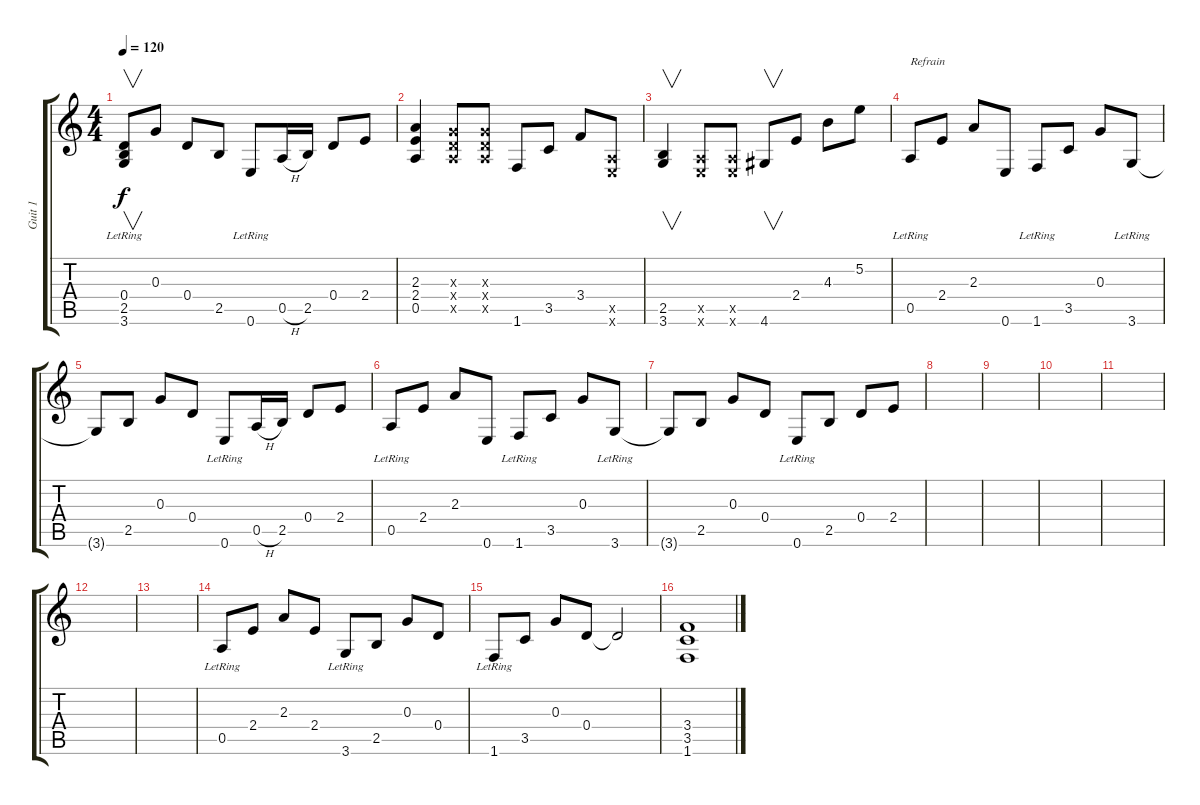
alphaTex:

\track ("Guit 1" "Guit 1") {instrument electricguitarclean}
\staff {score tabs}
\tuning (E4 B3 G3 D3 A2 E2) {hide}
\ts (4 4)
\tempo 120
\clef g2
\ks c
(0.4 2.5 3.6{lr}).8{v dy f} 0.3.8 0.4.8 2.5.8 0.6{lr}.8 0.5{h}.16 2.5.16 0.4.8 2.4.8 |
(2.3 2.4 0.5).4 (0.3{x} 0.4{x} 0.5{x}).8 (0.3{x} 0.4{x} 0.5{x}).8 1.6.8 3.5.8 3.4.8 (0.5{x} 0.6{x}).8 |
(2.5 3.6).4{v} (0.5{x} 0.6{x}).8 (0.5{x} 0.6{x}).8 4.6.8{v} 2.4.8 4.3.8 5.2.8 |
0.5{lr}.8{txt "Refrain"} 2.4.8 2.3.8 0.6.8 1.6{lr}.8 3.5.8 0.3.8 3.6{lr}.8 |
3.6{t}.8 2.5.8 0.3.8 0.4.8 0.6{lr}.8 0.5{h}.16 2.5.16 0.4.8 2.4.8 |
0.5{lr}.8 2.4.8 2.3.8 0.6.8 1.6{lr}.8 3.5.8 0.3.8 3.6{lr}.8 |
3.6{t}.8 2.5.8 0.3.8 0.4.8 0.6{lr}.8 2.5.8 0.4.8 2.4.8 |
|
|
|
|
|
|
0.5{lr}.8 2.4.8 2.3.8 2.4.8 3.6{lr}.8 2.5.8 0.3.8 0.4.8 |
1.6{lr}.8 3.5.8 0.3.8 0.4.8 0.4{t}.2 |
(3.4 3.5 1.6).1
